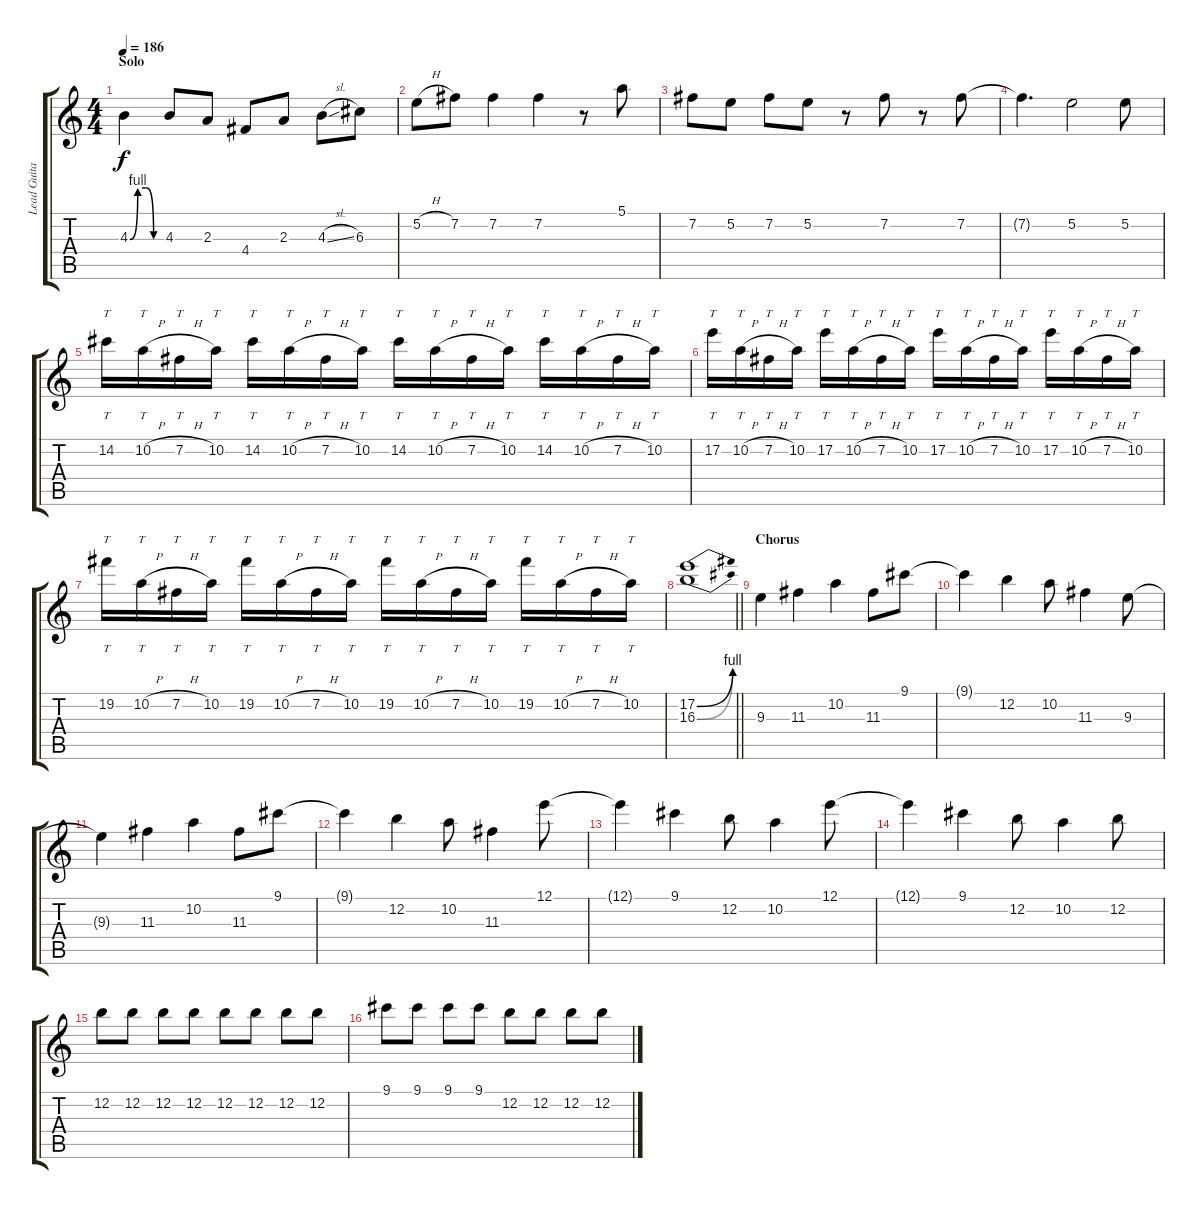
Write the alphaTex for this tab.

\track ("Lead Guitar" "Lead Guita") {instrument overdrivenguitar}
\staff {score tabs}
\tuning (E4 B3 G3 D3 A2 D2) {hide}
\ts (4 4)
\section ("" "Solo")
\tempo 186
\clef g2
\ks c
4.3{be (custom 0 0 15 4 30 4 45 0 60 0)}.4{dy f volume 11 instrument overdrivenguitar} 4.3.8 2.3.8 4.4.8 2.3.8 4.3{sl}.8 6.3.8 |
5.2{h}.8 7.2.8 7.2.4 7.2.4 r.8 5.1.8 |
7.2.8 5.2.8 7.2.8 5.2.8 r.8 7.2.8 r.8 7.2.8 |
7.2{t}.4{d} 5.2.2 5.2.8 |
14.2.16{tt} 10.2{h}.16{tt} 7.2{h}.16{tt} 10.2.16{tt} 14.2.16{tt} 10.2{h}.16{tt} 7.2{h}.16{tt} 10.2.16{tt} 14.2.16{tt} 10.2{h}.16{tt} 7.2{h}.16{tt} 10.2.16{tt} 14.2.16{tt} 10.2{h}.16{tt} 7.2{h}.16{tt} 10.2.16{tt} |
17.2.16{tt} 10.2{h}.16{tt} 7.2{h}.16{tt} 10.2.16{tt} 17.2.16{tt} 10.2{h}.16{tt} 7.2{h}.16{tt} 10.2.16{tt} 17.2.16{tt} 10.2{h}.16{tt} 7.2{h}.16{tt} 10.2.16{tt} 17.2.16{tt} 10.2{h}.16{tt} 7.2{h}.16{tt} 10.2.16{tt} |
19.2.16{tt} 10.2{h}.16{tt} 7.2{h}.16{tt} 10.2.16{tt} 19.2.16{tt} 10.2{h}.16{tt} 7.2{h}.16{tt} 10.2.16{tt} 19.2.16{tt} 10.2{h}.16{tt} 7.2{h}.16{tt} 10.2.16{tt} 19.2.16{tt} 10.2{h}.16{tt} 7.2{h}.16{tt} 10.2.16{tt} |
\barLineRight lightlight
(17.2{be (bend 0 0 60 4)} 16.3{be (bend 0 0 60 4)}).1 |
\section ("" "Chorus")
9.3.4{volume 8 instrument overdrivenguitar} 11.3.4 10.2.4 11.3.8 9.1.8 |
9.1{t}.4 12.2.4 10.2.8 11.3.4 9.3.8 |
9.3{t}.4 11.3.4 10.2.4 11.3.8 9.1.8 |
9.1{t}.4 12.2.4 10.2.8 11.3.4 12.1.8 |
12.1{t}.4 9.1.4 12.2.8 10.2.4 12.1.8 |
12.1{t}.4 9.1.4 12.2.8 10.2.4 12.2.8 |
12.2.8 12.2.8 12.2.8 12.2.8 12.2.8 12.2.8 12.2.8 12.2.8 |
9.1.8 9.1.8 9.1.8 9.1.8 12.2.8 12.2.8 12.2.8 12.2.8
